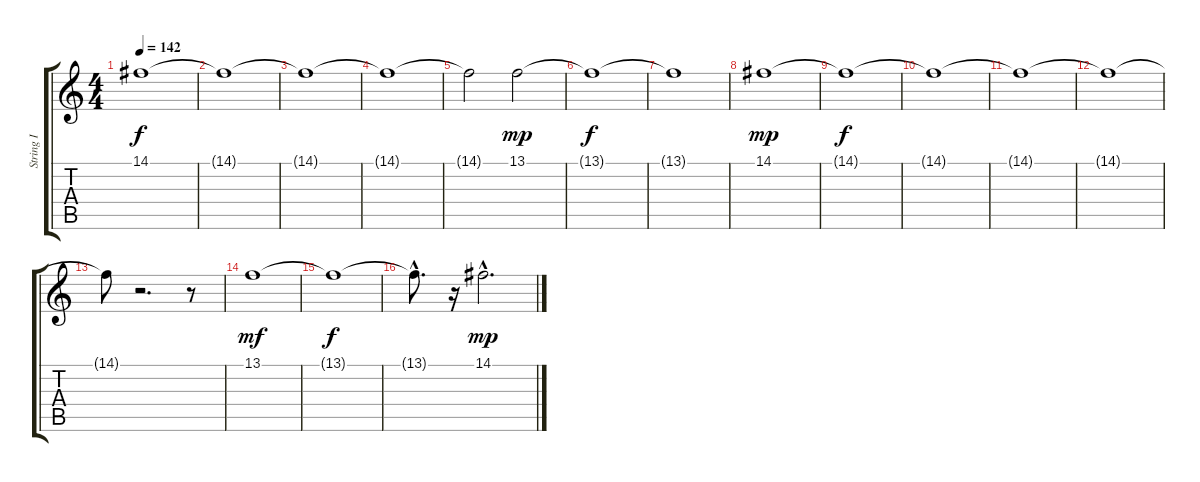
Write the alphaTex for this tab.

\track ("String I" "String I") {instrument pad2warm}
\staff {score tabs}
\tuning (E4 B3 G3 D3 A2 E2) {hide}
\ts (4 4)
\tempo 142
\clef g2
\ks c
14.1{t}.1{dy f} |
14.1{t}.1 |
14.1{t}.1 |
14.1{t}.1 |
14.1{t}.2 13.1.2{dy mp} |
13.1{t}.1{dy f} |
13.1{t}.1 |
14.1.1{dy mp} |
14.1{t}.1{dy f} |
14.1{t}.1 |
14.1{t}.1 |
14.1{t}.1 |
14.1{t}.8 r.2{d} r.8 |
13.1.1{dy mf} |
13.1{t}.1{dy f} |
13.1{hac t}.8{d} r.16 14.1{hac}.2{d dy mp}
